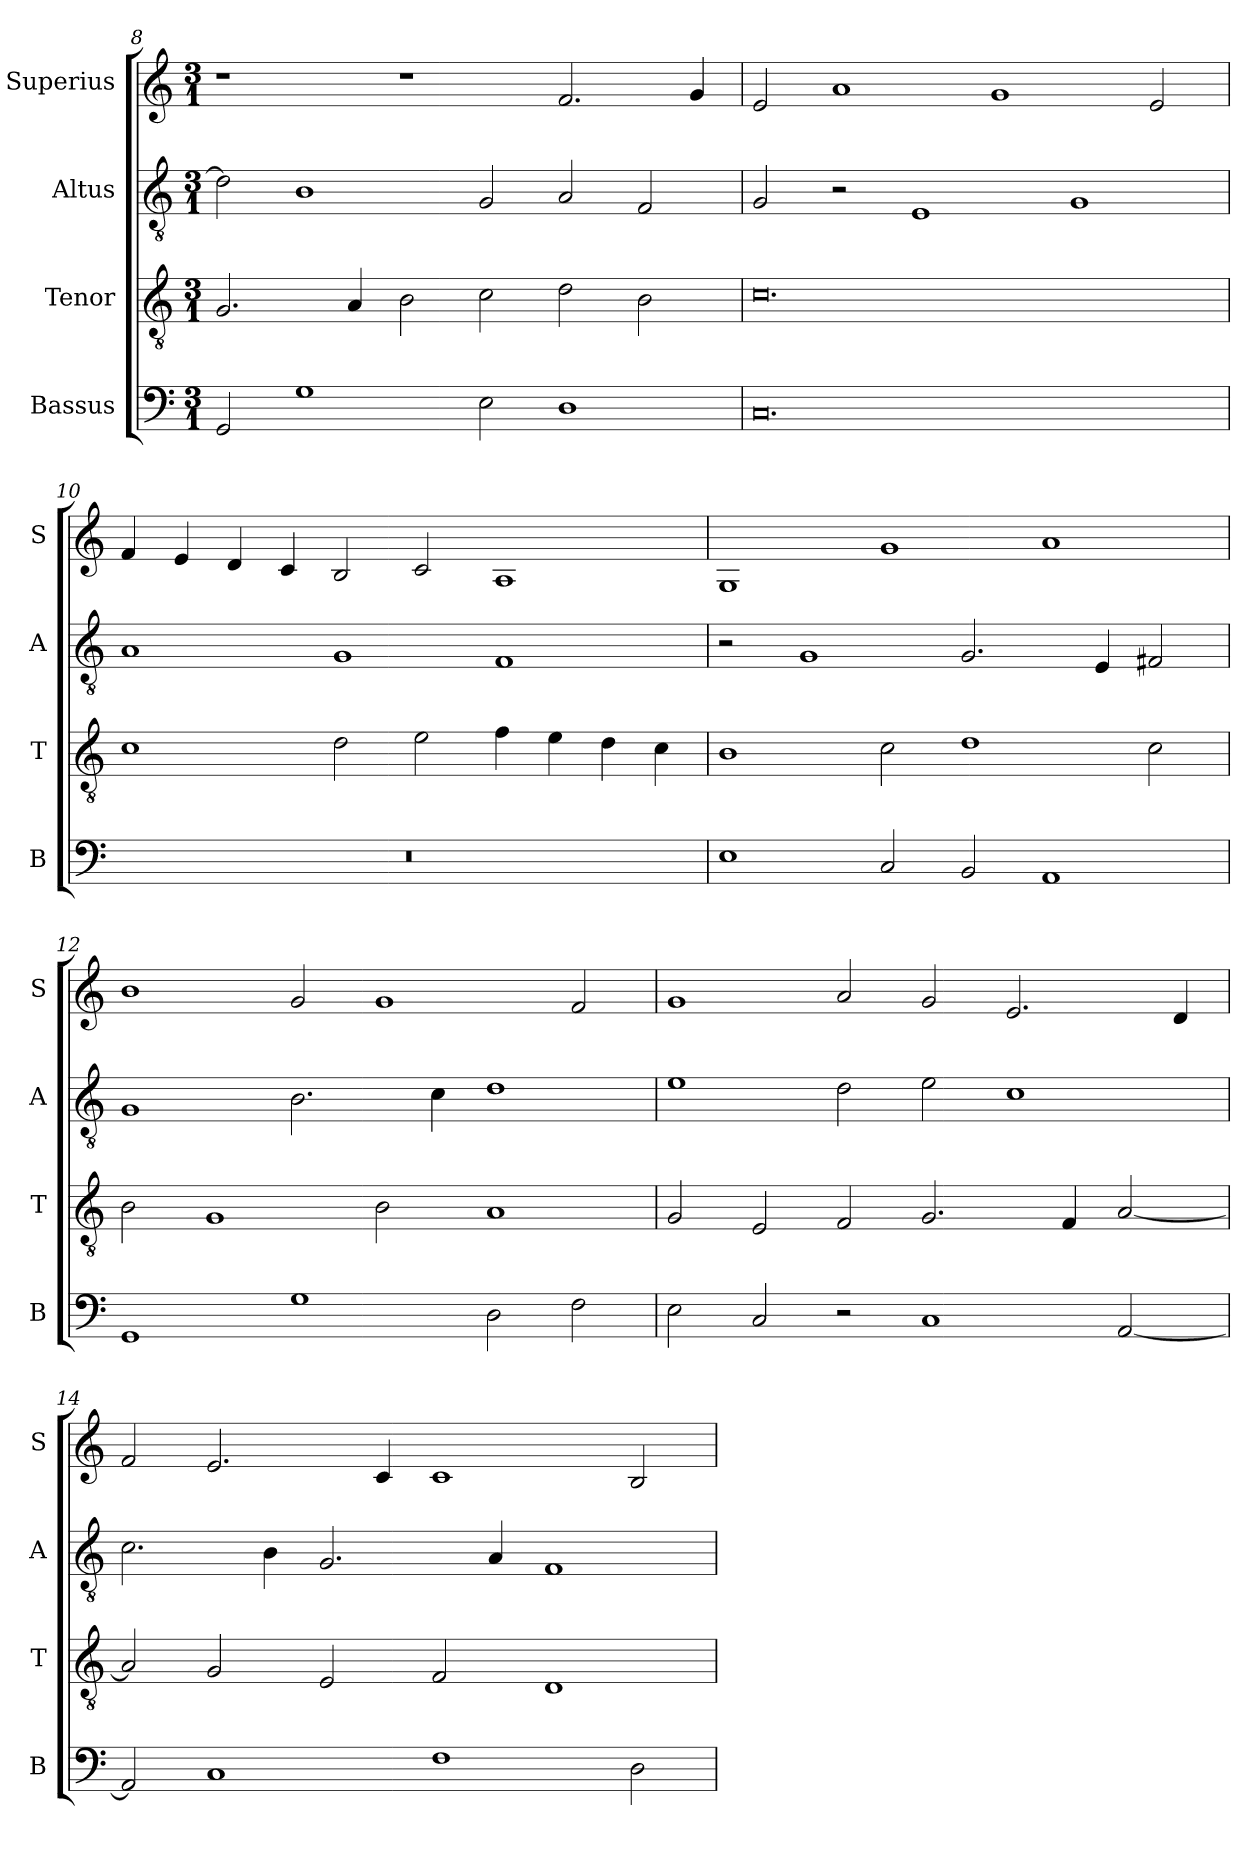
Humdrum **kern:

**kern	**kern	**kern	**kern
*part4	*part3	*part2	*part1
*staff4	*staff3	*staff2	*staff1
*I"Bassus	*I"Tenor	*I"Altus	*I"Superius
*I'B	*I'T	*I'A	*I'S
*clefF4	*clefGv2	*clefGv2	*clefG2
*k[]	*k[]	*k[]	*k[]
*M3/1	*M3/1	*M3/1	*M3/1
=8	=8	=8	=8
2GG/	2.G/	2d\]	1r
1G	.	1B	.
.	4A/	.	.
.	2B\	.	1r
2E\	2c\	2G/	.
1D	2d\	2A/	2.f/
.	2B\	2F/	.
.	.	.	4g/
=9	=9	=9	=9
0.C	0.c	2G/	2e/
.	.	2r	1a
.	.	1E	.
.	.	.	1g
.	.	1G	.
.	.	.	2e/
=10	=10	=10	=10
0.r	1c	1A	4f/
.	.	.	4e/
.	.	.	4d/
.	.	.	4c/
.	2d\	1G	2B/
.	2e\	.	2c/
.	4f\	1F	1A
.	4e\	.	.
.	4d\	.	.
.	4c\	.	.
=11	=11	=11	=11
1E	1B	2r	1G
.	.	1G	.
2C/	2c\	.	1g
2BB/	1d	2.G/	.
1AA	.	.	1a
.	.	4E/	.
.	2c\	2F#X/	.
=12	=12	=12	=12
1GG	2B\	1G	1b
.	1G	.	.
1G	.	2.B\	2g/
.	2B\	.	1g
.	.	4c\	.
2D\	1A	1d	.
2F\	.	.	2f/
=13	=13	=13	=13
2E\	2G/	1e	1g
2C/	2E/	.	.
2r	2F/	2d\	2a/
1C	2.G/	2e\	2g/
.	.	1c	2.e/
.	4F/	.	.
[2AA/	[2A/	.	.
.	.	.	4d/
=14	=14	=14	=14
2AA/]	2A/]	2.c\	2f/
1C	2G/	.	2.e/
.	.	4B\	.
.	2E/	2.G/	.
.	.	.	4c/
1F	2F/	.	1c
.	.	4A/	.
.	1D	1F	.
2D\	.	.	2B/
=	=	=	=
*-	*-	*-	*-
